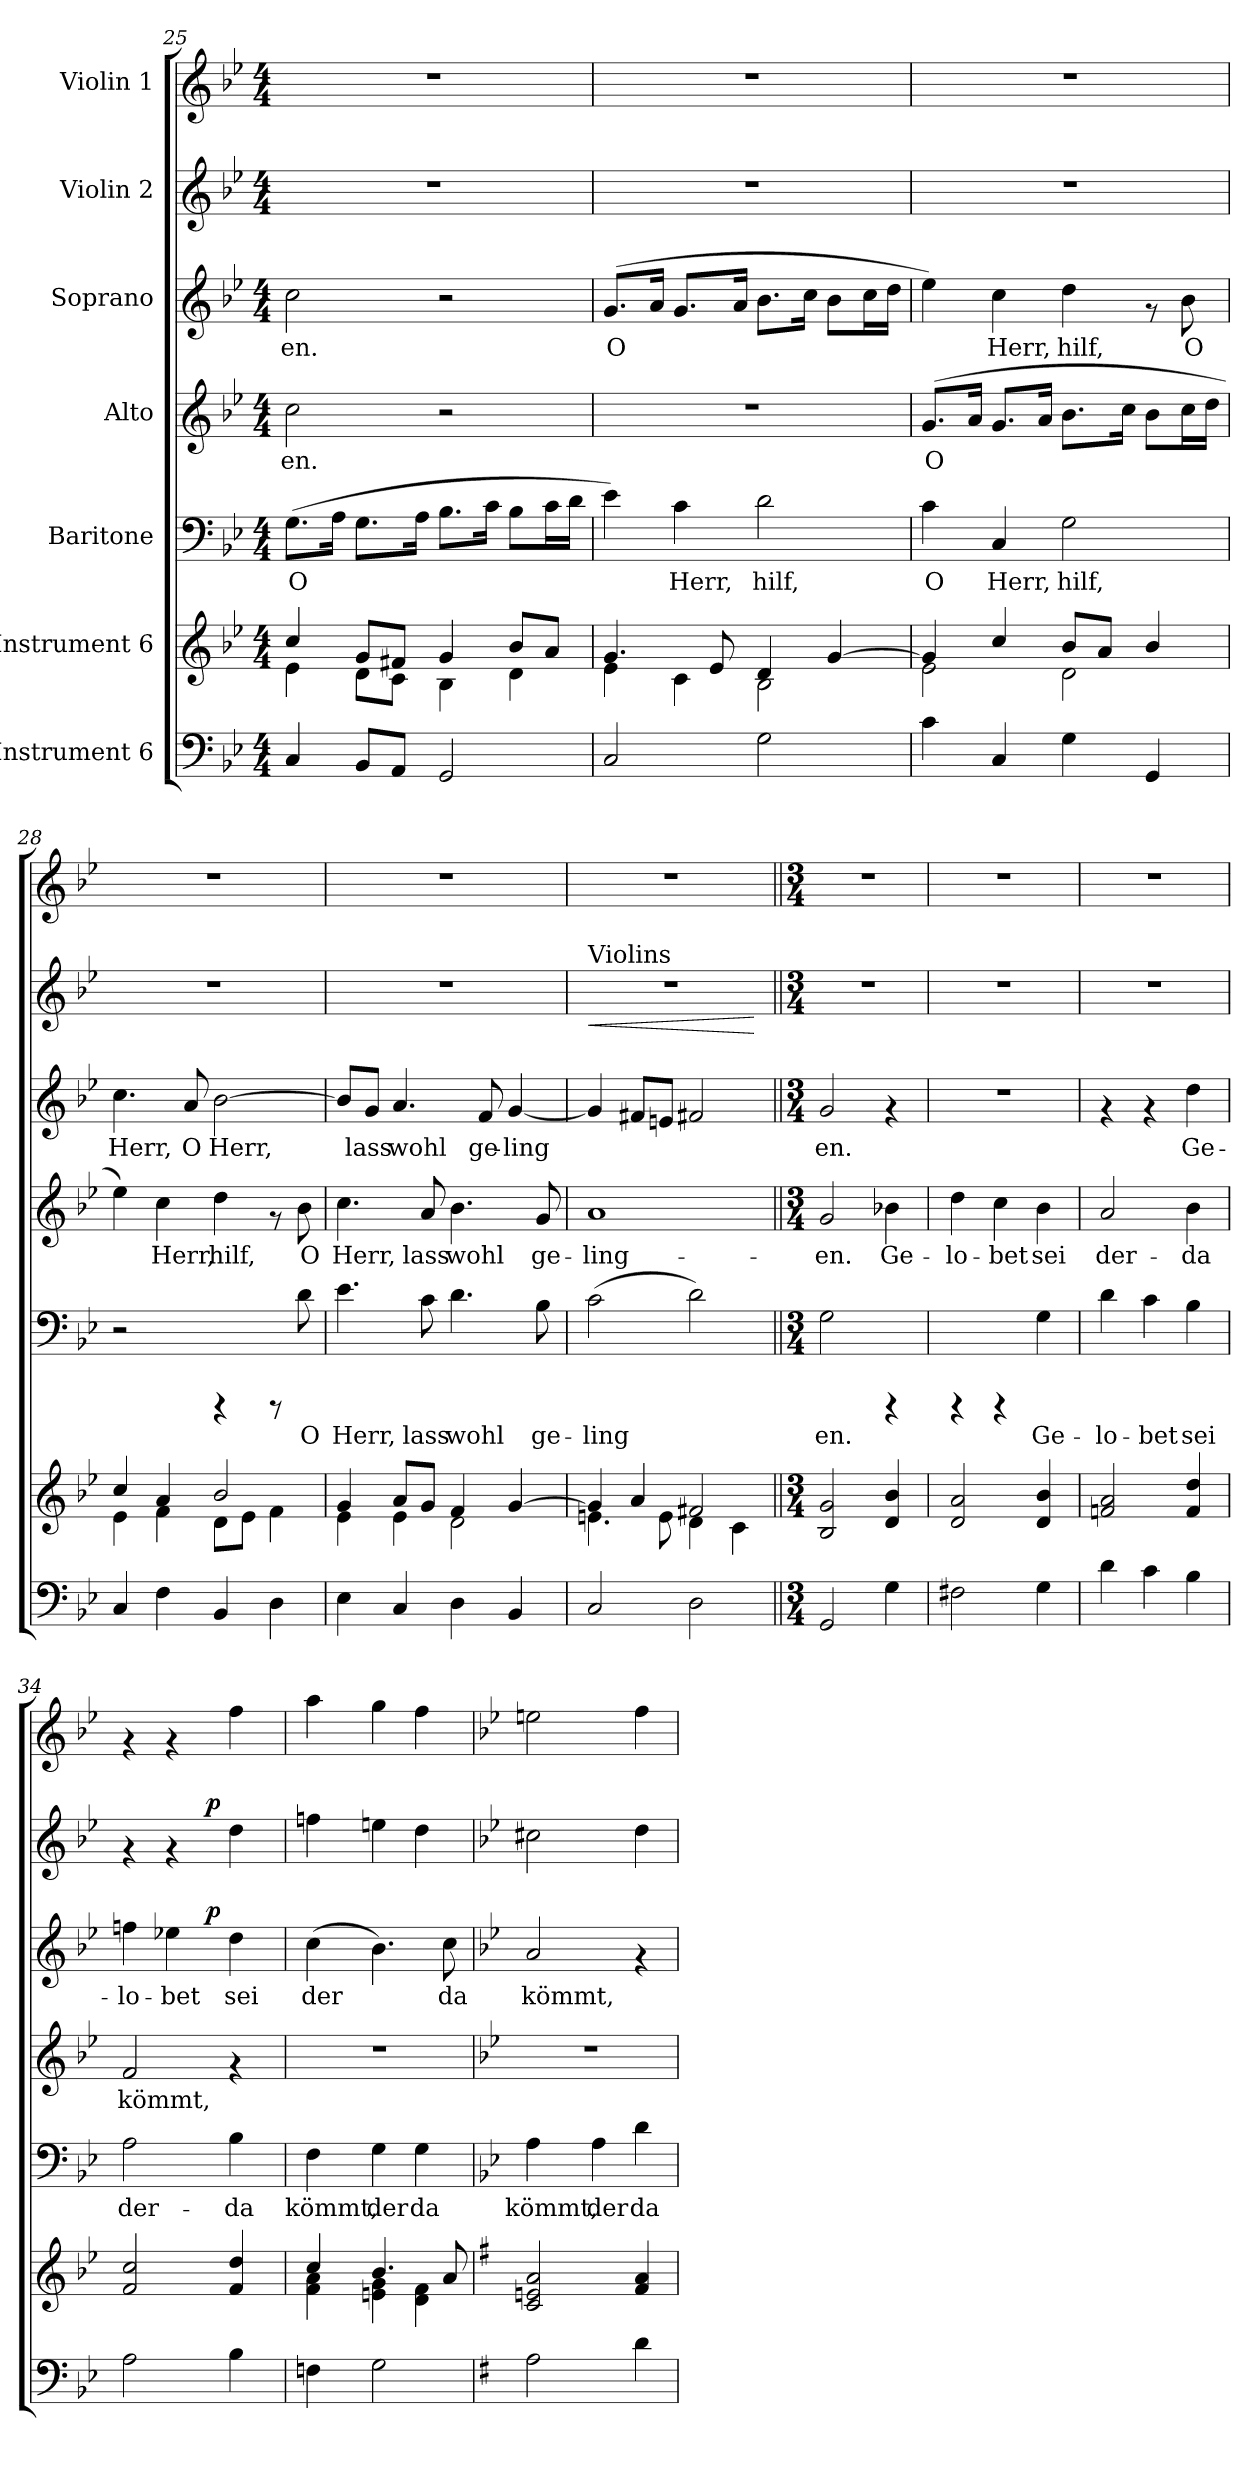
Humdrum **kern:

**kern	**kern	**kern	**text	**kern	**text	**kern	**text	**dynam	**kern	**dynam	**kern
*part7	*part6	*part5	*part5	*part4	*part4	*part3	*part3	*part3	*part2	*part2	*part1
*staff7	*staff6	*staff5	*staff5	*staff4	*staff4	*staff3	*staff3	*staff3	*staff2	*staff2	*staff1
*I"Instrument 6	*I"Instrument 6	*I"Baritone	*	*I"Alto	*	*I"Soprano	*	*	*I"Violin 2	*	*I"Violin 1
!!LO:PB:g=z
*clefF4	*clefG2	*clefF4	*	*clefG2	*	*clefG2	*	*	*clefG2	*	*clefG2
*k[b-e-]	*k[b-e-]	*k[b-e-]	*	*k[b-e-]	*	*k[b-e-]	*	*	*k[b-e-]	*	*k[b-e-]
*B-:	*B-:	*B-:	*	*B-:	*	*B-:	*	*	*B-:	*	*B-:
*M4/4	*M4/4	*M4/4	*	*M4/4	*	*M4/4	*	*	*M4/4	*	*M4/4
=25	=25	=25	=25	=25	=25	=25	=25	=25	=25	=25	=25
*	*^	*	*	*	*	*	*	*	*	*	*
!	!	!	!	!LO:LY:b:cj	!	!LO:LY:b:cj	!	!LO:LY:b:cj	!	!	!	!
4C/	4cc/	4e-\	(>8.G\L	O-	2cc\	-en.	2cc\	-en.	.	1r	.	1r
!	!	!	!	!LO:LY:b:cj	!	!	!	!	!	!	!	!
.	.	.	16A\J	--	.	.	.	.	.	.	.	.
!	!	!	!	!LO:LY:b:cj	!	!	!	!	!	!	!	!
8BB-/L	8g/L	8d\L	8.G\L	--	.	.	.	.	.	.	.	.
8AA/J	8f#X/J	8c\J	.	.	.	.	.	.	.	.	.	.
!	!	!	!	!LO:LY:b:cj	!	!	!	!	!	!	!	!
.	.	.	16A\J	--	.	.	.	.	.	.	.	.
!	!	!	!	!LO:LY:b:cj	!	!	!	!	!	!	!	!
2GG/	4g/	4B-\	8.B-\L	--	2r	.	2r	.	.	.	.	.
!	!	!	!	!LO:LY:b:cj	!	!	!	!	!	!	!	!
.	.	.	16c\J	--	.	.	.	.	.	.	.	.
!	!	!	!	!LO:LY:b:cj	!	!	!	!	!	!	!	!
.	8b-/L	4d\	8B-\L	--	.	.	.	.	.	.	.	.
!	!	!	!	!LO:LY:b:cj	!	!	!	!	!	!	!	!
.	8a/J	.	16c\	--	.	.	.	.	.	.	.	.
!	!	!	!	!LO:LY:b:cj	!	!	!	!	!	!	!	!
.	.	.	16d\J	--	.	.	.	.	.	.	.	.
=26	=26	=26	=26	=26	=26	=26	=26	=26	=26	=26	=26	=26
!	!	!	!	!LO:LY:b:cj	!	!	!	!LO:LY:b:cj	!	!	!	!
2C/	4.g/	4e-\	4e-\)	--	1r	.	(>8.g/L	O-	.	1r	.	1r
!	!	!	!	!	!	!	!	!LO:LY:b:cj	!	!	!	!
.	.	.	.	.	.	.	16a/J	--	.	.	.	.
!	!	!	!	!LO:LY:b:cj	!	!	!	!LO:LY:b:cj	!	!	!	!
.	.	4c\	4c\	-Herr,	.	.	8.g/L	--	.	.	.	.
.	8e-/	.	.	.	.	.	.	.	.	.	.	.
!	!	!	!	!	!	!	!	!LO:LY:b:cj	!	!	!	!
.	.	.	.	.	.	.	16a/J	--	.	.	.	.
!	!	!	!	!LO:LY:b:cj	!	!	!	!LO:LY:b:cj	!	!	!	!
2G\	4d/	2B-\	2d\	hilf,	.	.	8.b-\L	--	.	.	.	.
!	!	!	!	!	!	!	!	!LO:LY:b:cj	!	!	!	!
.	.	.	.	.	.	.	16cc\J	--	.	.	.	.
!	!	!	!	!	!	!	!	!LO:LY:b:cj	!	!	!	!
.	[>4g/	.	.	.	.	.	8b-\L	--	.	.	.	.
!	!	!	!	!	!	!	!	!LO:LY:b:cj	!	!	!	!
.	.	.	.	.	.	.	16cc\	--	.	.	.	.
!	!	!	!	!	!	!	!	!LO:LY:b:cj	!	!	!	!
.	.	.	.	.	.	.	16dd\J	--	.	.	.	.
=27	=27	=27	=27	=27	=27	=27	=27	=27	=27	=27	=27	=27
!	!	!	!	!LO:LY:b:cj	!	!LO:LY:b:cj	!	!LO:LY:b:cj	!	!	!	!
4c\	4g/]	2e-\	4c\	O	(>8.g/L	O-	4ee-\)	--	.	1r	.	1r
!	!	!	!	!	!	!LO:LY:b:cj	!	!	!	!	!	!
.	.	.	.	.	16a/J	--	.	.	.	.	.	.
!	!	!	!	!LO:LY:b:cj	!	!LO:LY:b:cj	!	!LO:LY:b:cj	!	!	!	!
4C/	4cc/	.	4C/	Herr,	8.g/L	--	4cc\	-Herr,	.	.	.	.
!	!	!	!	!	!	!LO:LY:b:cj	!	!	!	!	!	!
.	.	.	.	.	16a/J	--	.	.	.	.	.	.
!	!	!	!	!LO:LY:b:cj	!	!LO:LY:b:cj	!	!LO:LY:b:cj	!	!	!	!
4G\	8b-/L	2d\	2G\	hilf,	8.b-\L	--	4dd\	hilf,	.	.	.	.
.	8a/J	.	.	.	.	.	.	.	.	.	.	.
!	!	!	!	!	!	!LO:LY:b:cj	!	!	!	!	!	!
.	.	.	.	.	16cc\J	--	.	.	.	.	.	.
!	!	!	!	!	!	!LO:LY:b:cj	!	!	!	!	!	!
4GG/	4b-/	.	.	.	8b-\L	--	8rf	.	.	.	.	.
!	!	!	!	!	!	!LO:LY:b:cj	!	!LO:LY:b:cj	!	!	!	!
.	.	.	.	.	16cc\	--	8b-\	O	.	.	.	.
!	!	!	!	!	!	!LO:LY:b:cj	!	!	!	!	!	!
.	.	.	.	.	16dd\J	--	.	.	.	.	.	.
=28	=28	=28	=28	=28	=28	=28	=28	=28	=28	=28	=28	=28
!	!	!	!	!	!	!LO:LY:b:cj	!	!LO:LY:b:cj	!	!	!	!
4C/	4cc/	4e-\	2r	.	4ee-\)	--	4.cc\	Herr,	.	1r	.	1r
!	!	!	!	!	!	!LO:LY:b:cj	!	!	!	!	!	!
4F\	4a/	4f\	.	.	4cc\	-Herr,	.	.	.	.	.	.
!	!	!	!	!	!	!	!	!LO:LY:b:cj	!	!	!	!
.	.	.	.	.	.	.	8a/	O	.	.	.	.
!	!	!	!	!	!	!LO:LY:b:cj	!	!LO:LY:b:cj	!	!	!	!
4BB-/	2b-/	8d\L	4rCCC	.	4dd\	hilf,	[>2b-\	Herr,	.	.	.	.
.	.	8e-\J	.	.	.	.	.	.	.	.	.	.
4D\	.	4f\	8rCCC	.	8rf	.	.	.	.	.	.	.
!	!	!	!	!LO:LY:b:cj	!	!LO:LY:b:cj	!	!	!	!	!	!
.	.	.	8d\	O	8b-\	O	.	.	.	.	.	.
=29	=29	=29	=29	=29	=29	=29	=29	=29	=29	=29	=29	=29
!	!	!	!	!LO:LY:b:cj	!	!LO:LY:b:cj	!	!LO:LY:b:cj	!	!	!	!
4E-\	4g/	4e-\	4.e-\	Herr,	4.cc\	Herr,	8b-/L]	.	.	1r	.	1r
!	!	!	!	!	!	!	!	!LO:LY:b:cj	!	!	!	!
.	.	.	.	.	.	.	8g/J	lass	.	.	.	.
!	!	!	!	!	!	!	!	!LO:LY:b:cj	!	!	!	!
4C/	8a/L	4e-\	.	.	.	.	4.a/	wohl	.	.	.	.
!	!	!	!	!LO:LY:b:cj	!	!LO:LY:b:cj	!	!	!	!	!	!
.	8g/J	.	8c\	lass	8a/	lass	.	.	.	.	.	.
!	!	!	!	!LO:LY:b:cj	!	!LO:LY:b:cj	!	!	!	!	!	!
4D\	4f/	2d\	4.d\	wohl	4.b-\	wohl	.	.	.	.	.	.
!	!	!	!	!	!	!	!	!LO:LY:b:cj	!	!	!	!
.	.	.	.	.	.	.	8f/	ge-	.	.	.	.
!	!	!	!	!	!	!	!	!LO:LY:b:cj	!	!	!	!
4BB-/	[>4g/	.	.	.	.	.	[>4g/	-ling-	.	.	.	.
!	!	!	!	!LO:LY:b:cj	!	!LO:LY:b:cj	!	!	!	!	!	!
.	.	.	8B-\	ge-	8g/	ge-	.	.	.	.	.	.
!!LO:PB:g=z
=30	=30	=30	=30	=30	=30	=30	=30	=30	=30	=30	=30	=30
!	!	!	!	!	!	!	!	!	!	!LO:TX:a:t=Violins	!	!
!	!	!	!	!LO:LY:b:cj	!	!LO:LY:b:cj	!	!LO:LY:b:cj	!	!	!LO:HP:b	!
2C/	4g/]	4.en\	(>2c\	-ling-	1a	-ling-	4g/]	--	.	1r	<	1r
!	!	!	!	!	!	!	!	!LO:LY:b:cj	!	!	!	!
.	4a/	.	.	.	.	.	8f#X/L	--	.	.	.	.
!	!	!	!	!	!	!	!	!LO:LY:b:cj	!	!	!	!
.	.	8e\	.	.	.	.	8en/J	--	.	.	.	.
!	!	!	!	!LO:LY:b:cj	!	!	!	!LO:LY:b:cj	!	!	!	!
2D\	2f#X/	4d\	2d\)	--	.	.	2f#X/	--	.	.	.	.
.	.	4c\	.	.	.	.	.	.	.	.	.	.
*	*v	*v	*	*	*	*	*	*	*	*	*	*
.	.	.	.	.	.	.	.	.	.	[	.
=31||	=31||	=31||	=31||	=31||	=31||	=31||	=31||	=31||	=31||	=31||	=31||
*M3/4	*M3/4	*M3/4	*	*M3/4	*	*M3/4	*	*	*M3/4	*	*M3/4
!	!	!	!LO:LY:b:cj	!	!LO:LY:b:cj	!	!LO:LY:b:cj	!	!	!	!
2GG/	2B-/ 2g/	2G\	-en.	2g/	-en.	2g/	-en.	.	2.r	.	2.r
!	!	!	!	!	!LO:LY:b:cj	!	!	!	!	!	!
4G\	4d/ 4b-/	4rCCC	.	4b-X\	Ge-	4rf	.	.	.	.	.
=32	=32	=32	=32	=32	=32	=32	=32	=32	=32	=32	=32
!	!	!	!	!	!LO:LY:b:cj	!	!	!	!	!	!
2F#X\	2d/ 2a/	4rCCC	.	4dd\	-lo-	2.r	.	.	2.r	.	2.r
!	!	!	!	!	!LO:LY:b:cj	!	!	!	!	!	!
.	.	4rCCC	.	4cc\	-bet	.	.	.	.	.	.
!	!	!	!LO:LY:b:cj	!	!LO:LY:b:cj	!	!	!	!	!	!
4G\	4d/ 4b-/	4G\	Ge-	4b-\	sei	.	.	.	.	.	.
=33	=33	=33	=33	=33	=33	=33	=33	=33	=33	=33	=33
!	!	!	!LO:LY:b:cj	!	!LO:LY:b:cj	!	!	!	!	!	!
4d\	2fn/ 2a/	4d\	-lo-	2a/	der-	4rf	.	.	2.r	.	2.r
!	!	!	!LO:LY:b:cj	!	!	!	!	!	!	!	!
4c\	.	4c\	-bet	.	.	4rf	.	.	.	.	.
!	!	!	!LO:LY:b:cj	!	!LO:LY:b:cj	!	!LO:LY:b:cj	!	!	!	!
4B-\	4f/ 4dd/	4B-\	sei	4b-\	-da	4dd\	Ge-	.	.	.	.
=34	=34	=34	=34	=34	=34	=34	=34	=34	=34	=34	=34
!	!	!	!LO:LY:b:cj	!	!LO:LY:b:cj	!	!LO:LY:b:cj	!	!	!	!
*	*	*	*	*	*	*^	*	*	*^	*	*
2A\	2f/ 2cc/	2A\	der-	2f/	kömmt,	4ffn\	4ryy	-lo-	.	4rf	4ryy	.	4rf
!	!	!	!	!	!	!	!	!LO:LY:b:cj	!	!	!	!	!
.	.	.	.	.	.	4ee-X\	8ryy	-bet	.	4rf	8ryy	.	4rf
.	.	.	.	.	.	.	32ryy	.	.	.	32ryy	.	.
!	!	!	!	!	!	!	!	!	!LO:DY:a	!	!	!LO:DY:a	!
.	.	.	.	.	.	.	4ryy	.	p	.	4ryy	p	.
!	!	!	!LO:LY:b:cj	!	!	!	!	!LO:LY:b:cj	!	!	!	!	!
4B-\	4f/ 4dd/	4B-\	-da	4rf	.	4dd\	.	sei	.	4dd\	.	.	4ff\
.	.	.	.	.	.	.	16.ryy	.	.	.	16.ryy	.	.
=35	=35	=35	=35	=35	=35	=35	=35	=35	=35	=35	=35	=35	=35
*	*^	*	*	*	*	*	*	*	*	*	*	*	*
!	!	!	!	!LO:LY:b:cj	!	!	!	!	!LO:LY:b:cj	!	!	!	!	!
*	*	*	*	*	*	*	*v	*v	*	*	*	*	*	*
*	*	*	*	*	*	*	*	*	*	*v	*v	*	*
4Fn\	4cc/	4a\ 4f\	4F\	kömmt,	2.r	.	(>4cc\	der-	.	4ffn\	.	4aa\
!	!	!	!	!LO:LY:b:cj	!	!	!	!LO:LY:b:cj	!	!	!	!
2G\	4.b-/	4en\ 4g\	4G\	der	.	.	4.b-\)	--	.	4een\	.	4gg\
!	!	!	!	!LO:LY:b:cj	!	!	!	!	!	!	!	!
.	.	4f\ 4d\	4G\	da	.	.	.	.	.	4dd\	.	4ff\
!	!	!	!	!	!	!	!	!LO:LY:b:cj	!	!	!	!
.	8a/	.	.	.	.	.	8cc\	-da	.	.	.	.
*	*v	*v	*	*	*	*	*	*	*	*	*	*
=36	=36	=36	=36	=36	=36	=36	=36	=36	=36	=36	=36
*k[f#]	*k[f#]	*	*	*	*	*	*	*	*	*	*
*G:	*G:	*	*	*	*	*	*	*	*	*	*
!	!	!	!LO:LY:b:cj	!	!	!	!LO:LY:b:cj	!	!	!	!
2A\	2en/ 2c/ 2a/	4A\	kömmt,	2.r	.	2a/	kömmt,	.	2cc#X\	.	2een\
!	!	!	!LO:LY:b:cj	!	!	!	!	!	!	!	!
.	.	4A\	der	.	.	.	.	.	.	.	.
!	!	!	!LO:LY:b:cj	!	!	!	!	!	!	!	!
4d\	4f#/ 4a/	4d\	da	.	.	4rf	.	.	4dd\	.	4ff\
=	=	=	=	=	=	=	=	=	=	=	=
*-	*-	*-	*-	*-	*-	*-	*-	*-	*-	*-	*-
